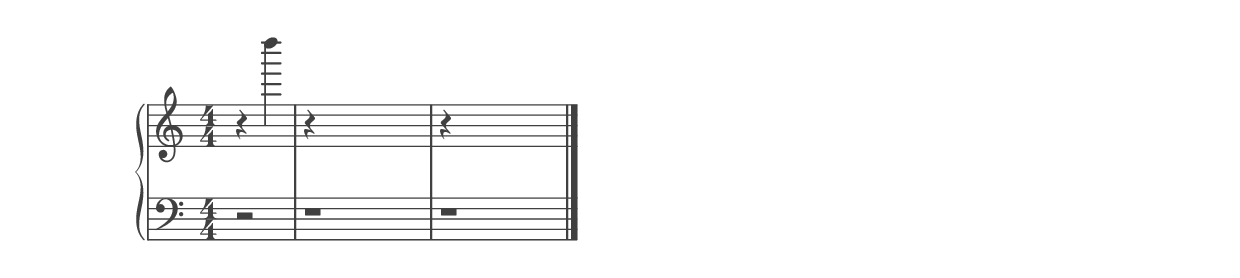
%% ----------------------------------------------------------------------------
%% Generated on: 2019 January 05
%% Note Name: D7
%% Octave: 7
%% Clef: treble
%% Filename: 145-78-7-treble-D7
%% ----------------------------------------------------------------------------

\version "2.19.82"

\include "../piano_note_colors.ly"

\header {
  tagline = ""
}

upper = {
  \clef treble
  \numericTimeSignature
  % treble note
  r4 d''''4
  % treble octave (hidden)
  r4 \hideNotes d''4 d'''4 d''''4
  % treble octave (hidden) repeat
  \unHideNotes
  r4 \hideNotes d''4 d'''4 d''''4
  \bar "|."
}

lower = {
  \clef bass
  \numericTimeSignature
  % bass note in color
  r2
  % bass octave (hidden)
  r1
  % bass octave (hidden) repeat
  \unHideNotes
  r1
}

\score {
  \new PianoStaff <<
    \context Score
    \applyContext #(override-color-for-all-grobs default-black)
    \time 4/4
    \partial 2
    \new Staff = upper { \upper }
    \new Staff = lower { \lower }
  >>
  \layout { }
  \midi { }
}